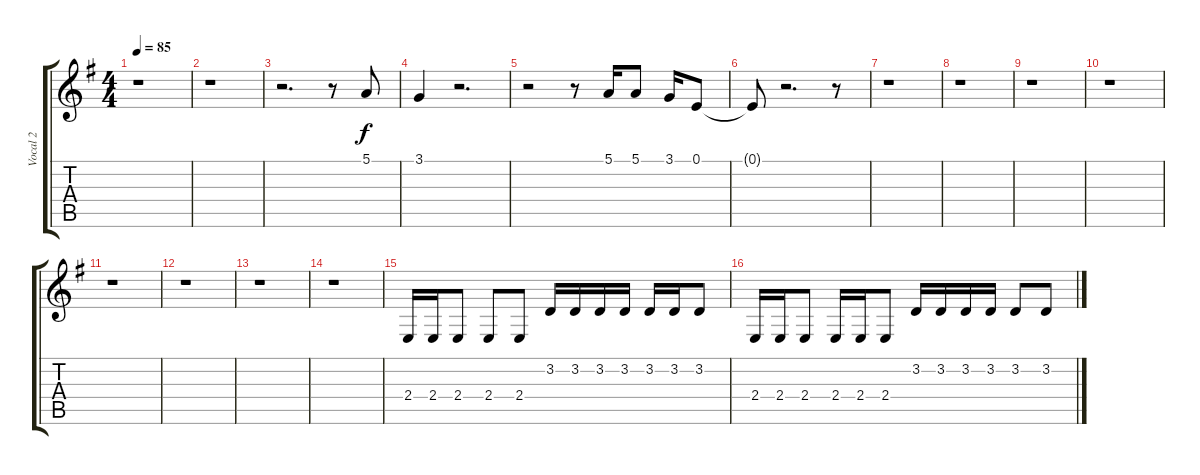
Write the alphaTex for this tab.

\track ("Vocal 2" "Vocal 2") {instrument lead2sawtooth}
\staff {score tabs}
\tuning (E4 B3 G3 D3 A2 E2) {hide}
\ts (4 4)
\tempo 85
\clef g2
\ks eminor
r.1{dy f} |
r.1 |
r.2{d} r.8 5.1.8 |
3.1.4 r.2{d} |
r.2 r.8 5.1.16 5.1.8 3.1.16 0.1.8 |
0.1{t}.8 r.2{d} r.8 |
r.1 |
r.1 |
r.1 |
r.1 |
r.1 |
r.1 |
r.1 |
r.1 |
2.4.16 2.4.16 2.4.8 2.4.8 2.4.8 3.2.16 3.2.16 3.2.16 3.2.16 3.2.16 3.2.16 3.2.8 |
2.4.16 2.4.16 2.4.8 2.4.16 2.4.16 2.4.8 3.2.16 3.2.16 3.2.16 3.2.16 3.2.8 3.2.8
